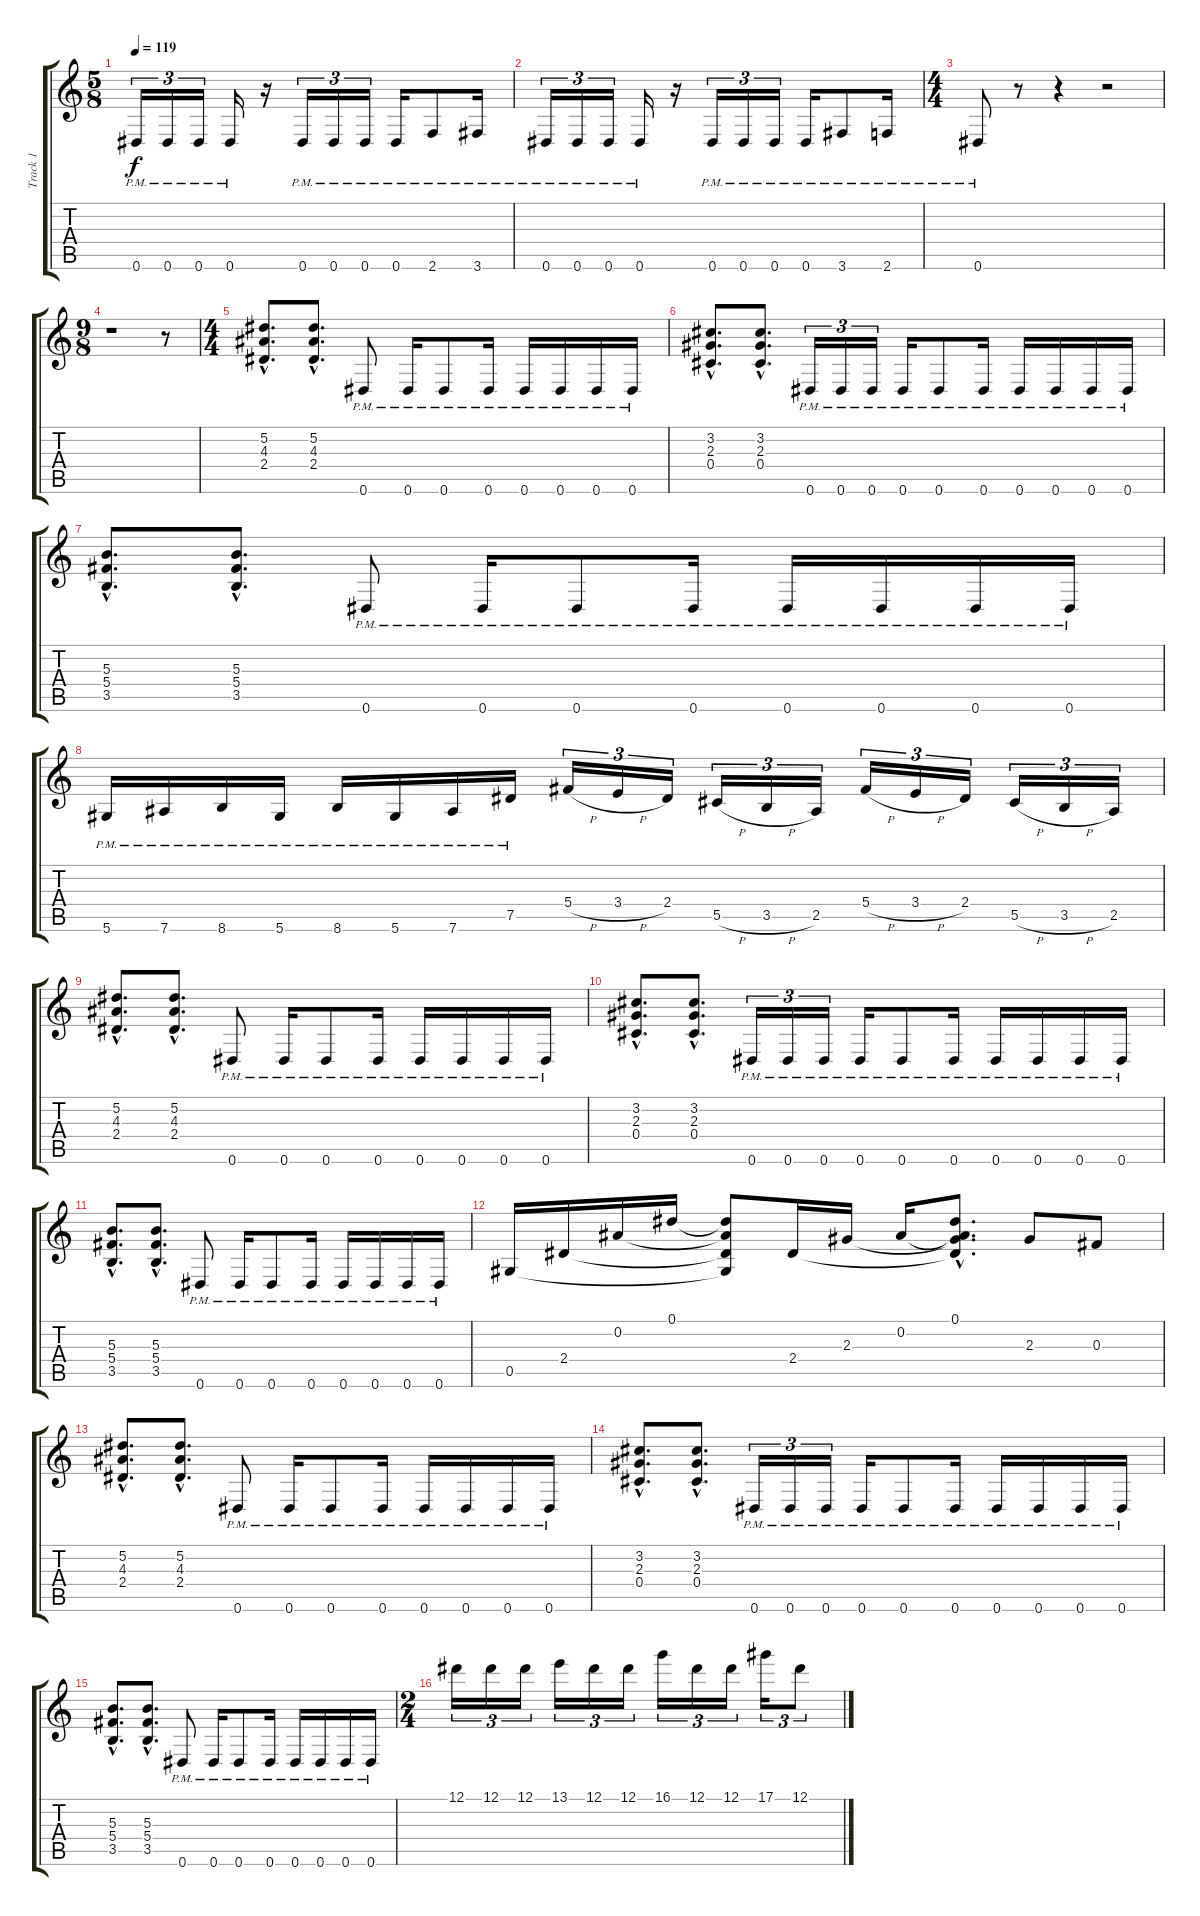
\track ("Track 1" "Track 1") {instrument overdrivenguitar}
\staff {score tabs}
\tuning (Eb4 Bb3 Gb3 Db3 Ab2 Eb2) {hide}
\ts (5 8)
\tempo 119
\clef g2
\ks c
0.6{pm}.16{tu (3 2) dy f} 0.6{pm}.16{tu (3 2)} 0.6{pm}.16{tu (3 2)} 0.6{pm}.16 r.16 0.6{pm}.16{tu (3 2)} 0.6{pm}.16{tu (3 2)} 0.6{pm}.16{tu (3 2)} 0.6{pm}.16 2.6{pm}.8 3.6{pm}.16 |
0.6{pm}.16{tu (3 2)} 0.6{pm}.16{tu (3 2)} 0.6{pm}.16{tu (3 2)} 0.6{pm}.16 r.16 0.6{pm}.16{tu (3 2)} 0.6{pm}.16{tu (3 2)} 0.6{pm}.16{tu (3 2)} 0.6{pm}.16 3.6{pm}.8 2.6{pm}.16 |
\ts (4 4)
0.6{pm}.8 r.8 r.4 r.2 |
\ts (9 8)
r.1 r.8 |
\ts (4 4)
(5.2{hac} 4.3{hac} 2.4{hac}).8{d} (5.2{hac} 4.3{hac} 2.4{hac}).8{d} 0.6{pm}.8 0.6{pm}.16 0.6{pm}.8 0.6{pm}.16 0.6{pm}.16 0.6{pm}.16 0.6{pm}.16 0.6{pm}.16 |
(3.2{hac} 2.3{hac} 0.4{hac}).8{d} (3.2{hac} 2.3{hac} 0.4{hac}).8{d} 0.6{pm}.16{tu (3 2)} 0.6{pm}.16{tu (3 2)} 0.6{pm}.16{tu (3 2)} 0.6{pm}.16 0.6{pm}.8 0.6{pm}.16 0.6{pm}.16 0.6{pm}.16 0.6{pm}.16 0.6{pm}.16 |
(5.3{hac} 5.4{hac} 3.5{hac}).8{d} (5.3{hac} 5.4{hac} 3.5{hac}).8{d} 0.6{pm}.8 0.6{pm}.16 0.6{pm}.8 0.6{pm}.16 0.6{pm}.16 0.6{pm}.16 0.6{pm}.16 0.6{pm}.16 |
5.6{pm}.16 7.6{pm}.16 8.6{pm}.16 5.6{pm}.16 8.6{pm}.16 5.6{pm}.16 7.6{pm}.16 7.5{pm}.16 5.4{h}.16{tu (3 2)} 3.4{h}.16{tu (3 2)} 2.4.16{tu (3 2)} 5.5{h}.16{tu (3 2)} 3.5{h}.16{tu (3 2)} 2.5.16{tu (3 2)} 5.4{h}.16{tu (3 2)} 3.4{h}.16{tu (3 2)} 2.4.16{tu (3 2)} 5.5{h}.16{tu (3 2)} 3.5{h}.16{tu (3 2)} 2.5.16{tu (3 2)} |
(5.2{hac} 4.3{hac} 2.4{hac}).8{d} (5.2{hac} 4.3{hac} 2.4{hac}).8{d} 0.6{pm}.8 0.6{pm}.16 0.6{pm}.8 0.6{pm}.16 0.6{pm}.16 0.6{pm}.16 0.6{pm}.16 0.6{pm}.16 |
(3.2{hac} 2.3{hac} 0.4{hac}).8{d} (3.2{hac} 2.3{hac} 0.4{hac}).8{d} 0.6{pm}.16{tu (3 2)} 0.6{pm}.16{tu (3 2)} 0.6{pm}.16{tu (3 2)} 0.6{pm}.16 0.6{pm}.8 0.6{pm}.16 0.6{pm}.16 0.6{pm}.16 0.6{pm}.16 0.6{pm}.16 |
(5.3{hac} 5.4{hac} 3.5{hac}).8{d} (5.3{hac} 5.4{hac} 3.5{hac}).8{d} 0.6{pm}.8 0.6{pm}.16 0.6{pm}.8 0.6{pm}.16 0.6{pm}.16 0.6{pm}.16 0.6{pm}.16 0.6{pm}.16 |
0.5.16 2.4.16 0.2.16 0.1.16 (0.1{t} 0.2{t} 2.4{t} 0.5{t}).8 2.4.16 2.3.16 0.2.16 (0.1{hac} 0.2{hac t} 2.3{hac t} 2.4{hac t}).8{d} 2.3.8 0.3.8 |
(5.2{hac} 4.3{hac} 2.4{hac}).8{d} (5.2{hac} 4.3{hac} 2.4{hac}).8{d} 0.6{pm}.8 0.6{pm}.16 0.6{pm}.8 0.6{pm}.16 0.6{pm}.16 0.6{pm}.16 0.6{pm}.16 0.6{pm}.16 |
(3.2{hac} 2.3{hac} 0.4{hac}).8{d} (3.2{hac} 2.3{hac} 0.4{hac}).8{d} 0.6{pm}.16{tu (3 2)} 0.6{pm}.16{tu (3 2)} 0.6{pm}.16{tu (3 2)} 0.6{pm}.16 0.6{pm}.8 0.6{pm}.16 0.6{pm}.16 0.6{pm}.16 0.6{pm}.16 0.6{pm}.16 |
(5.3{hac} 5.4{hac} 3.5{hac}).8{d} (5.3{hac} 5.4{hac} 3.5{hac}).8{d} 0.6{pm}.8 0.6{pm}.16 0.6{pm}.8 0.6{pm}.16 0.6{pm}.16 0.6{pm}.16 0.6{pm}.16 0.6{pm}.16 |
\ts (2 4)
12.1.16{tu (3 2)} 12.1.16{tu (3 2)} 12.1.16{tu (3 2)} 13.1.16{tu (3 2)} 12.1.16{tu (3 2)} 12.1.16{tu (3 2)} 16.1.16{tu (3 2)} 12.1.16{tu (3 2)} 12.1.16{tu (3 2)} 17.1.16{tu (3 2)} 12.1.8{tu (3 2)}
